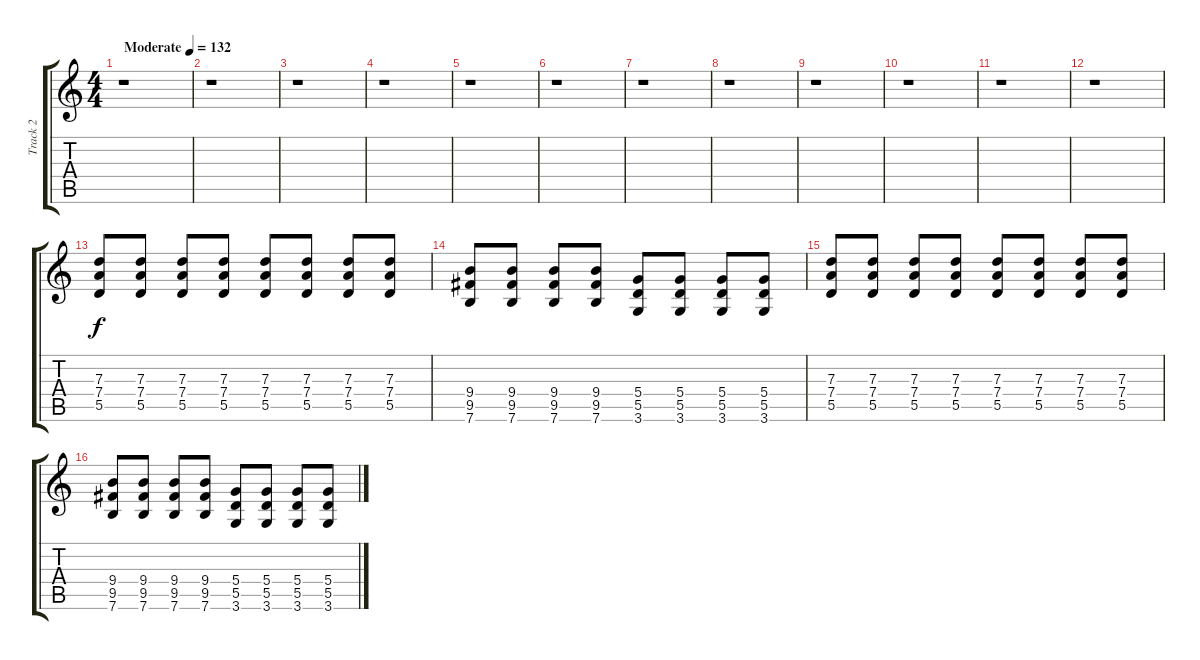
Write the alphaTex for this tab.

\track ("Track 2" "Track 2") {instrument distortionguitar}
\staff {score tabs}
\tuning (E4 B3 G3 D3 A2 E2) {hide}
\ts (4 4)
\tempo (132 "Moderate")
\clef g2
\ks c
r.1{dy f instrument distortionguitar} |
r.1 |
r.1 |
r.1 |
r.1 |
r.1 |
r.1 |
r.1 |
r.1 |
r.1 |
r.1 |
r.1 |
(7.3 7.4 5.5).8 (7.3 7.4 5.5).8 (7.3 7.4 5.5).8 (7.3 7.4 5.5).8 (7.3 7.4 5.5).8 (7.3 7.4 5.5).8 (7.3 7.4 5.5).8 (7.3 7.4 5.5).8 |
(9.4 9.5 7.6).8 (9.4 9.5 7.6).8 (9.4 9.5 7.6).8 (9.4 9.5 7.6).8 (5.4 5.5 3.6).8 (5.4 5.5 3.6).8 (5.4 5.5 3.6).8 (5.4 5.5 3.6).8 |
(7.3 7.4 5.5).8 (7.3 7.4 5.5).8 (7.3 7.4 5.5).8 (7.3 7.4 5.5).8 (7.3 7.4 5.5).8 (7.3 7.4 5.5).8 (7.3 7.4 5.5).8 (7.3 7.4 5.5).8 |
(9.4 9.5 7.6).8 (9.4 9.5 7.6).8 (9.4 9.5 7.6).8 (9.4 9.5 7.6).8 (5.4 5.5 3.6).8 (5.4 5.5 3.6).8 (5.4 5.5 3.6).8 (5.4 5.5 3.6).8
